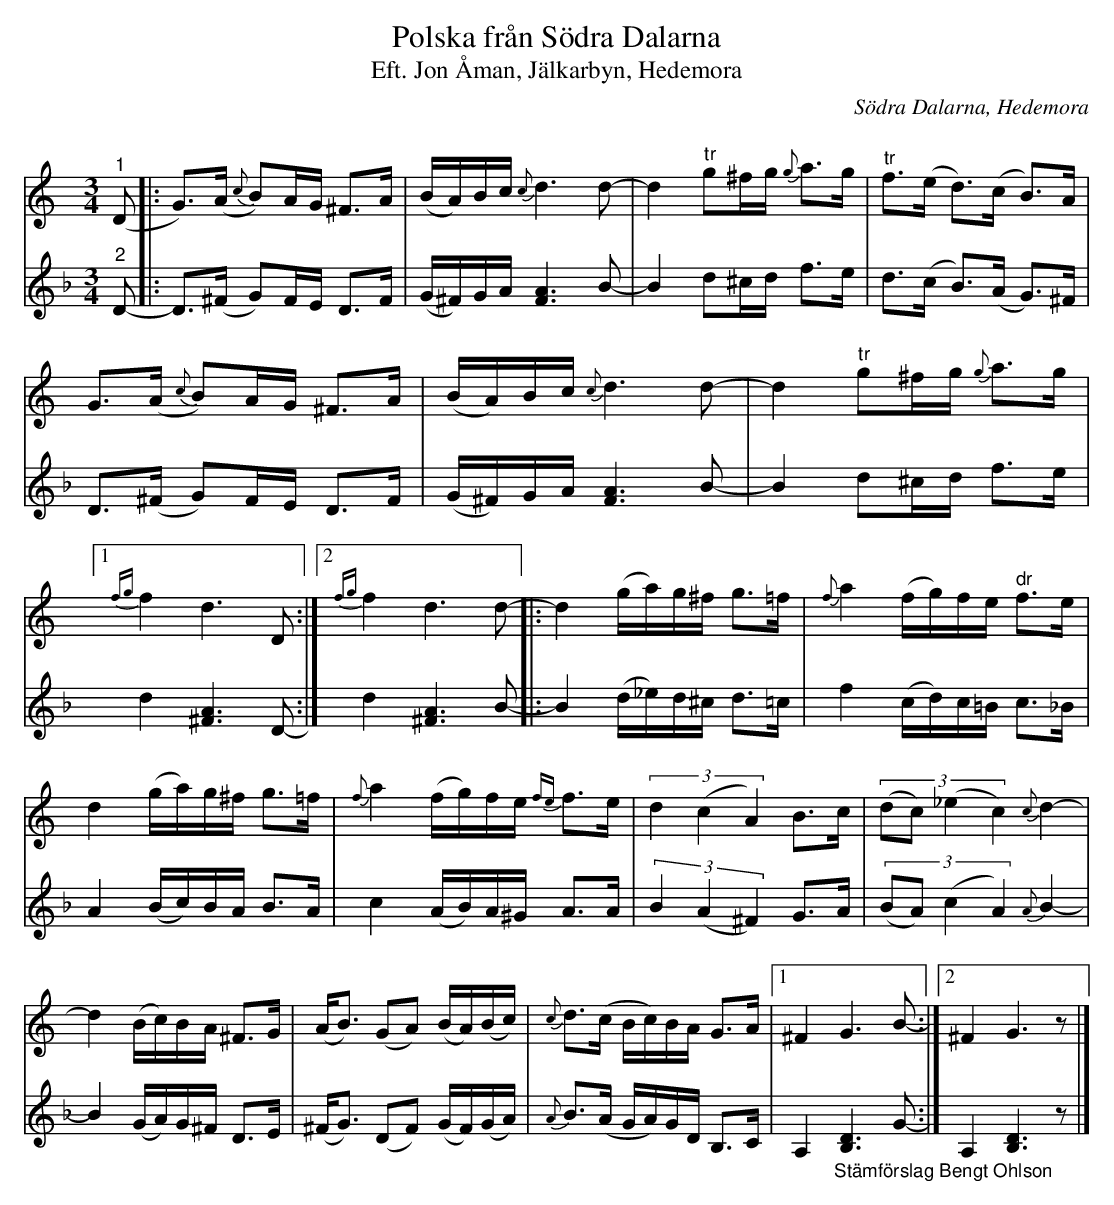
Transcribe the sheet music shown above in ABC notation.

X:1
T:Polska från Södra Dalarna
T:Eft. Jon Åman, Jälkarbyn, Hedemora
O:Södra Dalarna, Hedemora
Q:90
L:1/8
M:3/4
K:F
V:1
K:Am
"^1" (D [|: G>)(A{c} B)A/G/ ^F>A | (B/A/)B/c/{c} d3 d- | d2"^tr" g^f/g/{g} a>g |
"^tr" f>(e d>)(c B>)A | G>(A{c} B)A/G/ ^F>A | (B/A/)B/c/{c} d3 d- | d2"^tr" g^f/g/{g} a>g |1
{fg} f2 d3 D :|]2{fg} f2 d3 d- [|: d2 (g/a/)g/^f/ g>=f |{f} a2 (f/g/)f/e/"^dr" f>e |
d2 (g/a/)g/^f/ g>=f |{f} a2 (f/g/)f/e/{fe} f>e | (3:2:3d2 (c2 A2) B>c |
(3:2:4(dc) (_e2 c2){c} d2- | d2 (B/c/)B/A/ ^F>G | (A<B) (GA) (B/A/)(B/c/) |
{c} d>(c B/c/)B/A/ G>A |1 ^F2 G3 B- :|]2 ^F2 G3 z |]
V:2
"^2" D-  [|:  D>(^F G)F/E/ D>F  |  (G/^F/)G/A/ [FA]3 B-  |  B2 d^c/d/ f>e  |  d>(c B>)(A G>)^F  |
D>(^F G)F/E/ D>F  |  (G/^F/)G/A/ [FA]3 B-  |  B2 d^c/d/ f>e  |1  d2 [^FA]3 D-  :|]2  d2 [^FA]3 B-  [|:
B2 (d/_e/)d/^c/ d>=c  |  f2 (c/d/)c/=B/ c>_B  |  A2 (B/c/)B/A/ B>A  |  c2 (A/B/)A/^G/ A>A  |
(3:2:3B2 (A2 ^F2) G>A  |  (3:2:4(BA) (c2 A2){A} B2-  |  B2 (G/A/)G/^F/ D>E  |
(^F<G) (DF) (G/F/)(G/A/)  | {A} B>(A G/A/)G/D/ B,>C  |1  A,2"_Stämförslag Bengt Ohlson" [B,D]3 G-  :|]2
A,2 [B,D]3 z  |]
